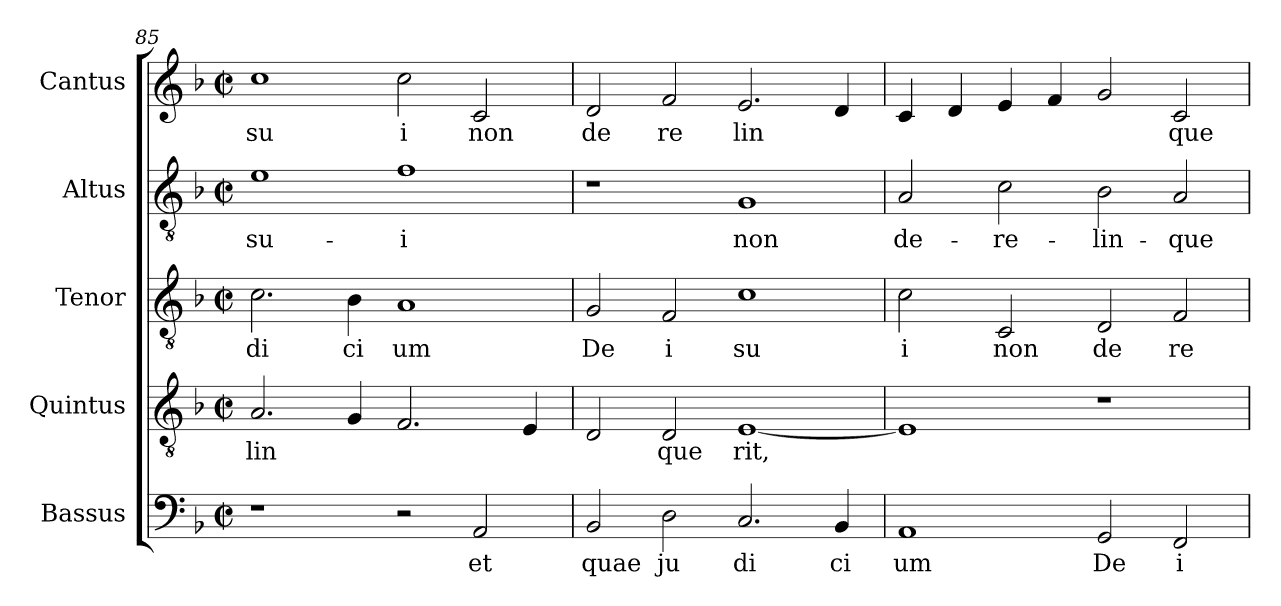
**kern	**text	**kern	**text	**kern	**text	**kern	**text	**kern	**text
*part5	*part5	*part4	*part4	*part3	*part3	*part2	*part2	*part1	*part1
*staff5	*staff5	*staff4	*staff4	*staff3	*staff3	*staff2	*staff2	*staff1	*staff1
*I"Bassus	*	*I"Quintus	*	*I"Tenor	*	*I"Altus	*	*I"Cantus	*
*clefF4	*	*clefGv2	*	*clefGv2	*	*clefGv2	*	*clefG2	*
*k[b-]	*	*k[b-]	*	*k[b-]	*	*k[b-]	*	*k[b-]	*
*F:	*	*F:	*	*F:	*	*F:	*	*F:	*
*M2/2	*	*M2/2	*	*M2/2	*	*M2/2	*	*M2/2	*
*met(c|)	*	*met(c|)	*	*met(c|)	*	*met(c|)	*	*met(c|)	*
=85	=85	=85	=85	=85	=85	=85	=85	=85	=85
!	!	!	!LO:LY:b	!	!LO:LY:b:cj	!	!LO:LY:b:cj	!	!LO:LY:b:cj
1r	.	2.A/	lin	2.c\	di	1e	su-	1cc	su
!	!	!	!	!	!LO:LY:b:cj	!	!	!	!
.	.	4G/	.	4B-\	ci	.	.	.	.
!	!	!	!	!	!LO:LY:b:cj	!	!LO:LY:b:cj	!	!LO:LY:b:cj
2r	.	2.F/	.	1A	um	1f	-i	2cc\	i
!	!LO:LY:b:cj	!	!	!	!	!	!	!	!LO:LY:b:cj
2AA/	et	.	.	.	.	.	.	2c/	non
.	.	4E/	.	.	.	.	.	.	.
=86	=86	=86	=86	=86	=86	=86	=86	=86	=86
!	!LO:LY:b:cj	!	!	!	!LO:LY:b:cj	!	!	!	!LO:LY:b:cj
2BB-/	quae	2D/	.	2G/	De	1r	.	2d/	de
!	!LO:LY:b:cj	!	!LO:LY:b:cj	!	!LO:LY:b:cj	!	!	!	!LO:LY:b:cj
2D\	ju	2D/	que	2F/	i	.	.	2f/	re
!	!LO:LY:b:cj	!	!LO:LY:b:cj	!	!LO:LY:b:cj	!	!LO:LY:b:cj	!	!LO:LY:b
2.C/	di	[<1E	rit,	1c	su	1G	non	2.e/	lin
!	!LO:LY:b:cj	!	!	!	!	!	!	!	!
4BB-/	ci	.	.	.	.	.	.	4d/	.
=87	=87	=87	=87	=87	=87	=87	=87	=87	=87
!	!LO:LY:b:cj	!	!	!	!LO:LY:b:cj	!	!LO:LY:b:cj	!	!
1AA	um	1E]	.	2c\	i	2A/	de-	4c/	.
.	.	.	.	.	.	.	.	4d/	.
!	!	!	!	!	!LO:LY:b:cj	!	!LO:LY:b:cj	!	!
.	.	.	.	2C/	non	2c\	-re-	4e/	.
.	.	.	.	.	.	.	.	4f/	.
!	!LO:LY:b:cj	!	!	!	!LO:LY:b:cj	!	!LO:LY:b:cj	!	!
2GG/	De	1r	.	2D/	de	2B-\	-lin-	2g/	.
!	!LO:LY:b:cj	!	!	!	!LO:LY:b:cj	!	!LO:LY:b:cj	!	!LO:LY:b:cj
2FF/	i	.	.	2F/	re	2A/	-que-	2c/	que
=	=	=	=	=	=	=	=	=	=
*-	*-	*-	*-	*-	*-	*-	*-	*-	*-
